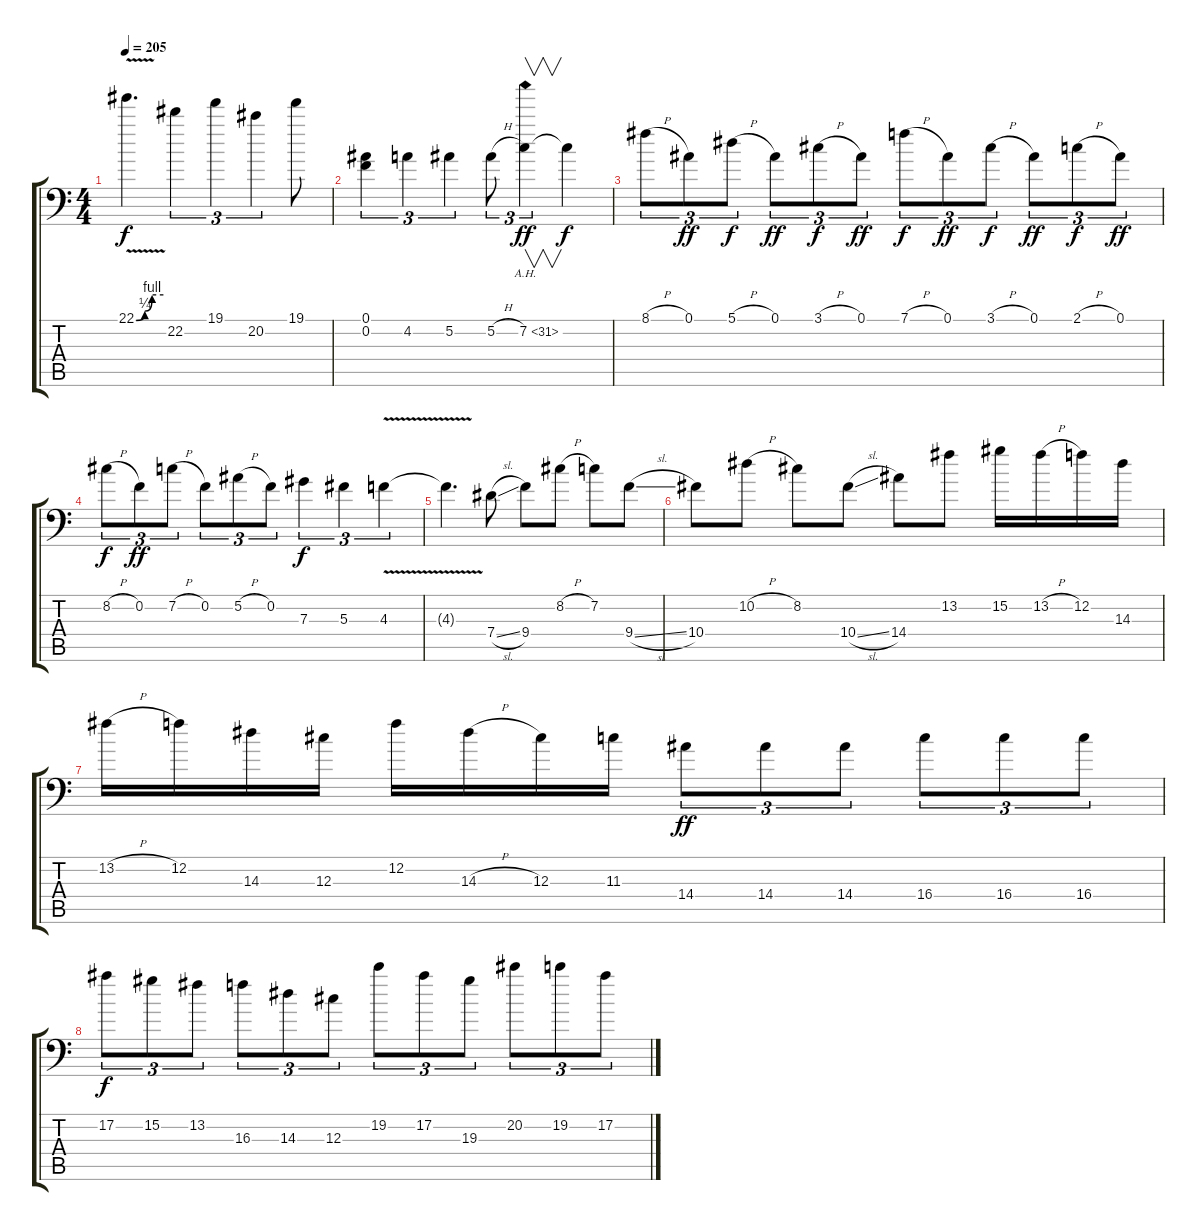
\track "" {instrument overdrivenguitar}
\staff {score tabs}
\tuning (Bb3 F3 Db3 Ab2 Eb2 Bb1) {hide}
\ts (4 4)
\tempo 205
\clef f4
\ks c
22.1{be (custom 0 0 19 1 35 4 60 4) v}.4{d dy f} 22.2.4{tu (3 2)} 19.1.4{tu (3 2)} 20.2.4{tu (3 2)} 19.1.8 |
(0.1 0.2).4{tu (3 2)} 4.2.4{tu (3 2)} 5.2.4{tu (3 2)} 5.2{h}.8{tu (3 2)} 7.2{ah 24}.4{v tu (3 2) dy ff} 7.2{t}.4{dy f} |
8.1{h}.8{tu (3 2)} 0.1.8{tu (3 2) dy ff} 5.1{h}.8{tu (3 2) dy f} 0.1.8{tu (3 2) dy ff} 3.1{h}.8{tu (3 2) dy f} 0.1.8{tu (3 2) dy ff} 7.1{h}.8{tu (3 2) dy f} 0.1.8{tu (3 2) dy ff} 3.1{h}.8{tu (3 2) dy f} 0.1.8{tu (3 2) dy ff} 2.1{h}.8{tu (3 2) dy f} 0.1.8{tu (3 2) dy ff} |
8.2{h}.8{tu (3 2) dy f} 0.2.8{tu (3 2) dy ff} 7.2{h}.8{tu (3 2)} 0.2.8{tu (3 2)} 5.2{h}.8{tu (3 2)} 0.2.8{tu (3 2)} 7.3.4{tu (3 2) dy f} 5.3.4{tu (3 2)} 4.3{v}.4{tu (3 2)} |
4.3{t}.4{d} 7.4{sl}.8 9.4.8 8.2{h}.8 7.2.8 9.4{sl}.8 |
10.4.8 10.2{h}.8 8.2.8 10.4{sl}.8 14.4.8 13.2.8 15.2.16 13.2{h}.16 12.2.16 14.3.16 |
13.2{h}.16 12.2.16 14.3.16 12.3.16 12.2.16 14.3{h}.16 12.3.16 11.3.16 14.4.8{tu (3 2) dy ff} 14.4.8{tu (3 2)} 14.4.8{tu (3 2)} 16.4.8{tu (3 2)} 16.4.8{tu (3 2)} 16.4.8{tu (3 2)} |
17.2.8{tu (3 2) dy f} 15.2.8{tu (3 2)} 13.2.8{tu (3 2)} 16.3.8{tu (3 2)} 14.3.8{tu (3 2)} 12.3.8{tu (3 2)} 19.2.8{tu (3 2)} 17.2.8{tu (3 2)} 19.3.8{tu (3 2)} 20.2.8{tu (3 2)} 19.2.8{tu (3 2)} 17.2.8{tu (3 2)}
